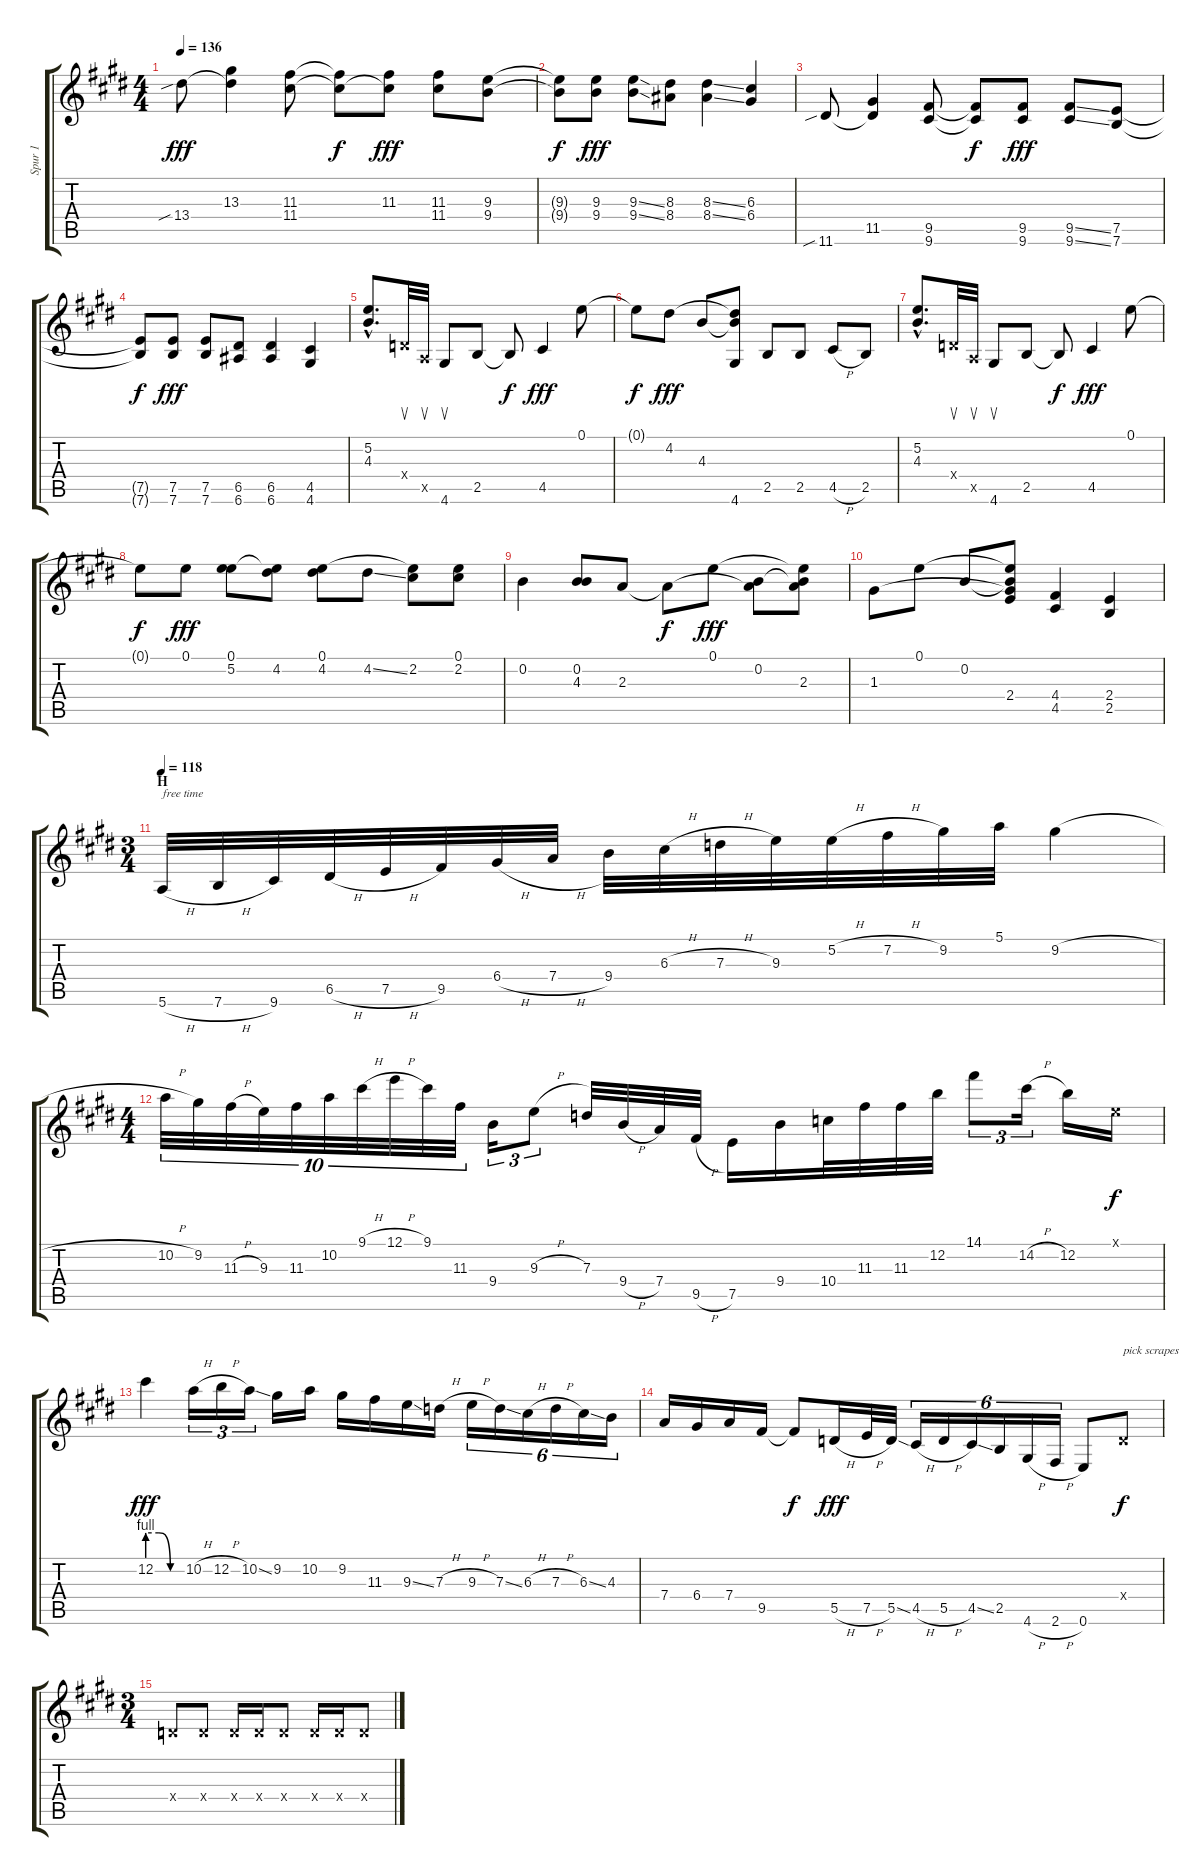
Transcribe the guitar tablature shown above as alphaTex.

\track ("Spur 1" "Spur 1") {instrument distortionguitar}
\staff {score tabs}
\tuning (E4 B3 G3 D3 A2 E2) {hide}
\ts (4 4)
\tempo 136
\clef g2
\ks e
13.4{sib}.8{dy fff} (13.3 13.4{t}).4 (11.3 11.4).8 (11.3{t} 11.4{t}).8{dy f} (11.3 11.4{t}).8{dy fff} (11.3 11.4).8 (9.3 9.4).8 |
(9.3{t} 9.4{t}).8{dy f} (9.3 9.4).8{dy fff} (9.3{ss} 9.4{ss}).8 (8.3 8.4).8 (8.3{ss} 8.4{ss}).4 (6.3 6.4).4 |
11.6{sib}.8 (11.5 11.6{t}).4 (9.5 9.6).8 (9.5{t} 9.6{t}).8{dy f} (9.5 9.6).8{dy fff} (9.5{ss} 9.6{ss}).8 (7.5 7.6).8 |
(7.5{t} 7.6{t}).8{dy f} (7.5 7.6).8{dy fff} (7.5 7.6).8 (6.5 6.6).8 (6.5 6.6).4 (4.5 4.6).4 |
(5.2{hac} 4.3{hac}).8{d} 0.4{x}.32{su} 0.5{x}.32{su} 4.6.8{su} 2.5.8 2.5{t}.8{dy f} 4.5.4{dy fff} 0.1.8 |
0.1{t}.8{dy f} 4.2.8{dy fff} 4.3.8 (4.2{t} 4.3{t} 4.6).8 2.5.8 2.5.8 4.5{h}.8 2.5.8 |
(5.2{hac} 4.3{hac}).8{d} 0.4{x}.32{su} 0.5{x}.32{su} 4.6.8{su} 2.5.8 2.5{t}.8{dy f} 4.5.4{dy fff} 0.1.8 |
0.1{t}.8{dy f} 0.1.8{dy fff} (0.1 5.2).8 (0.1{t} 4.2).8 (0.1 4.2).8 4.2{ss}.8 (0.1{t} 2.2).8 (0.1 2.2).8 |
0.2.4 (0.2 4.3).8 2.3.8 2.3{t}.8{dy f} 0.1.8{dy fff} (0.2 2.3{t}).8 (0.1{t} 0.2{t} 2.3).8 |
1.3.8 0.1.8 0.2.8 (0.1{t} 0.2{t} 1.3{t} 2.4).8 (4.4 4.5).4 (2.4 2.5).4 |
\ts (3 4)
\section ("" "H")
\tempo 118
5.6{h}.32{txt "free time"} 7.6{h}.32 9.6.32 6.5{h}.32 7.5{h}.32 9.5.32 6.4{h}.32 7.4{h}.32 9.4.32 6.3{h}.32 7.3{h}.32 9.3.32 5.2{h}.32 7.2{h}.32 9.2.32 5.1.32 9.2{h}.4 |
\ts (4 4)
10.2{h}.32{tu (10 8)} 9.2.32{tu (10 8)} 11.3{h}.32{tu (10 8)} 9.3.32{tu (10 8)} 11.3.32{tu (10 8)} 10.2.32{tu (10 8)} 9.1{h}.32{tu (10 8)} 12.1{h}.32{tu (10 8)} 9.1.32{tu (10 8)} 11.3.32{tu (10 8)} 9.4.16{tu (3 2)} 9.3{h}.8{tu (3 2)} 7.3.32 9.4{h}.32 7.4.32 9.5{h}.32 7.5.16 9.4.16 10.4.32 11.3.32 11.3.32 12.2.32 14.1.8{tu (3 2)} 14.2{h}.16{tu (3 2)} 12.2.16 0.1{x}.16{dy f} |
12.2{be (custom 0 4 20 4 40 0 60 0)}.4{dy fff} 10.2{h}.16{tu (3 2)} 12.2{h}.16{tu (3 2)} 10.2{ss}.16{tu (3 2)} 9.2.16 10.2.16 9.2.16 11.3.16 9.3{ss}.16 7.3{h}.16 9.3{h}.16{tu (6 4)} 7.3{ss}.16{tu (6 4)} 6.3{h}.16{tu (6 4)} 7.3{h}.16{tu (6 4)} 6.3{ss}.16{tu (6 4)} 4.3.16{tu (6 4)} |
7.4.16 6.4.16 7.4.16 9.5.16 9.5{t}.8{dy f} 5.5{h}.16{dy fff} 7.5{h}.32 5.5{ss}.32 4.5{h}.16{tu (6 4)} 5.5{h}.16{tu (6 4)} 4.5{ss}.16{tu (6 4)} 2.5.16{tu (6 4)} 4.6{h}.16{tu (6 4)} 2.6{h}.16{tu (6 4)} 0.6.8 0.4{x}.8{txt "pick scrapes" dy f} |
\ts (3 4)
0.4{x}.8 0.4{x}.8 0.4{x}.16 0.4{x}.16 0.4{x}.8 0.4{x}.16 0.4{x}.16 0.4{x}.8
